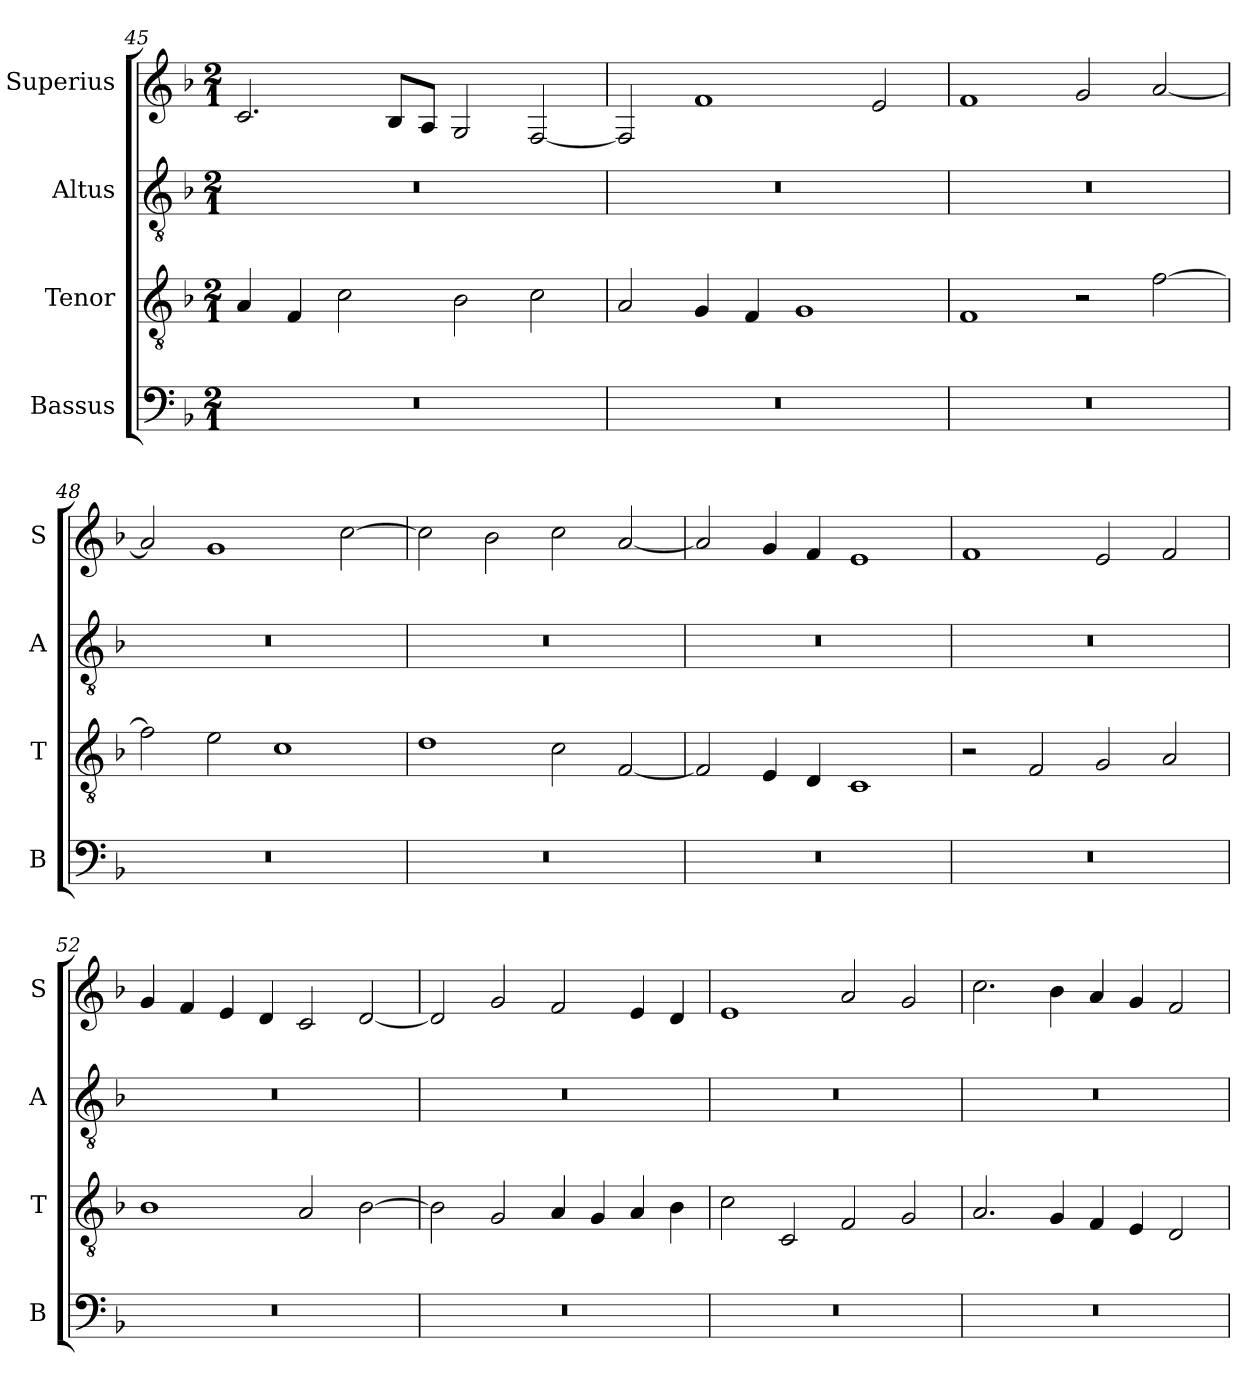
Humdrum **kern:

**kern	**kern	**kern	**kern
*part4	*part3	*part2	*part1
*staff4	*staff3	*staff2	*staff1
*I"Bassus	*I"Tenor	*I"Altus	*I"Superius
*I'B	*I'T	*I'A	*I'S
*clefF4	*clefGv2	*clefGv2	*clefG2
*k[b-]	*k[b-]	*k[b-]	*k[b-]
*M2/1	*M2/1	*M2/1	*M2/1
=45	=45	=45	=45
0r	4A/	0r	2.c/
.	4F/	.	.
.	2c\	.	.
.	.	.	8B-/L
.	.	.	8A/J
.	2B-\	.	2G/
.	2c\	.	[2F/
=46	=46	=46	=46
0r	2A/	0r	2F/]
.	4G/	.	1f
.	4F/	.	.
.	1G	.	.
.	.	.	2e/
=47	=47	=47	=47
0r	1F	0r	1f
.	2r	.	2g/
.	[2f\	.	[2a/
=48	=48	=48	=48
0r	2f\]	0r	2a/]
.	2e\	.	1g
.	1c	.	.
.	.	.	[2cc\
=49	=49	=49	=49
0r	1d	0r	2cc\]
.	.	.	2b-\
.	2c\	.	2cc\
.	[2F/	.	[2a/
=50	=50	=50	=50
0r	2F/]	0r	2a/]
.	4E/	.	4g/
.	4D/	.	4f/
.	1C	.	1e
=51	=51	=51	=51
0r	2r	0r	1f
.	2F/	.	.
.	2G/	.	2e/
.	2A/	.	2f/
=52	=52	=52	=52
0r	1B-	0r	4g/
.	.	.	4f/
.	.	.	4e/
.	.	.	4d/
.	2A/	.	2c/
.	[2B-\	.	[2d/
=53	=53	=53	=53
0r	2B-\]	0r	2d/]
.	2G/	.	2g/
.	4A/	.	2f/
.	4G/	.	.
.	4A/	.	4e/
.	4B-\	.	4d/
=54	=54	=54	=54
0r	2c\	0r	1e
.	2C/	.	.
.	2F/	.	2a/
.	2G/	.	2g/
=55	=55	=55	=55
0r	2.A/	0r	2.cc\
.	4G/	.	4b-\
.	4F/	.	4a/
.	4E/	.	4g/
.	2D/	.	2f/
=	=	=	=
*-	*-	*-	*-
